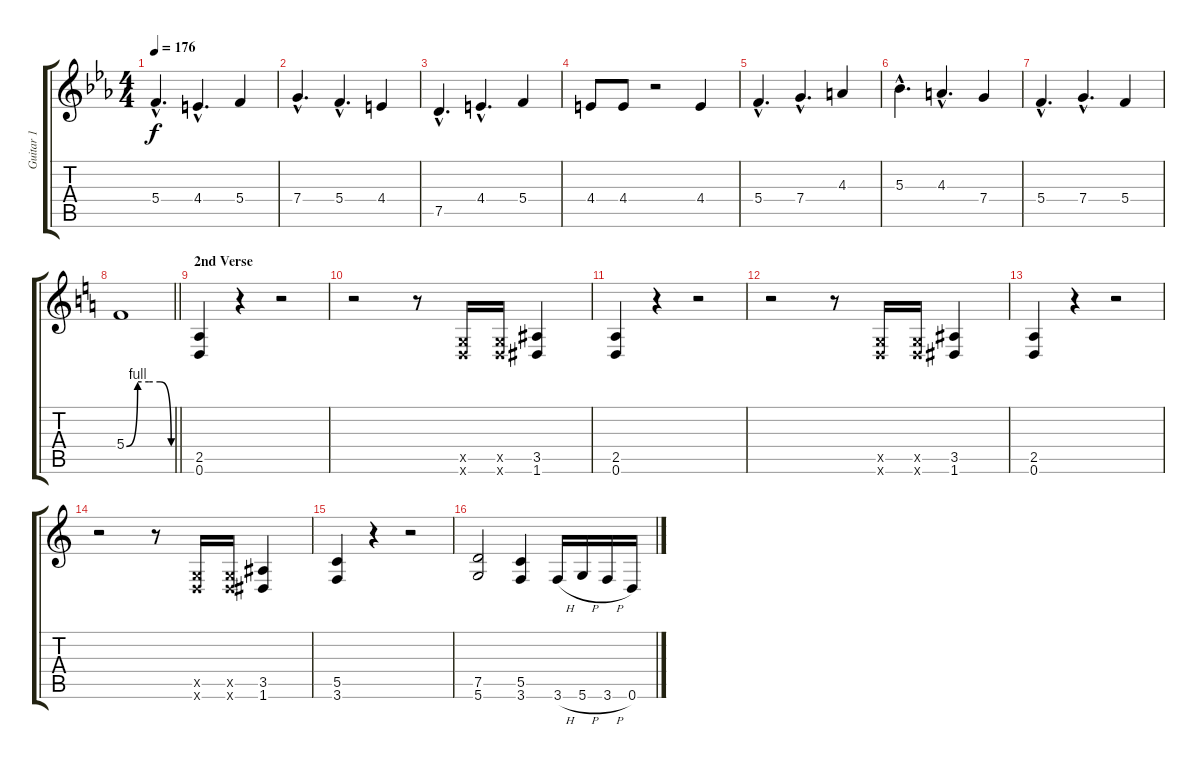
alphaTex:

\track ("Guitar 1" "Guitar 1") {instrument distortionguitar}
\staff {score tabs}
\tuning (D4 A3 F3 C3 G2 D2) {hide}
\ts (4 4)
\tempo 176
\clef g2
\ks eb
5.4{hac}.4{d dy f} 4.4{hac}.4{d} 5.4.4 |
7.4{hac}.4{d} 5.4{hac}.4{d} 4.4.4 |
7.5{hac}.4{d} 4.4{hac}.4{d} 5.4.4 |
4.4.8 4.4.8 r.2 4.4.4 |
5.4{hac}.4{d} 7.4{hac}.4{d} 4.3.4 |
5.3{hac}.4{d} 4.3{hac}.4{d} 7.4.4 |
5.4{hac}.4{d} 7.4{hac}.4{d} 5.4.4 |
\barLineRight lightlight
\ks c
5.4{be (custom 0 0 15 4 30 4 45 4 60 0)}.1 |
\section ("" "2nd Verse")
(2.5 0.6).4 r.4 r.2 |
r.2 r.8 (0.5{x} 0.6{x}).16 (0.5{x} 0.6{x}).16 (3.5 1.6).4 |
(2.5 0.6).4 r.4 r.2 |
r.2 r.8 (0.5{x} 0.6{x}).16 (0.5{x} 0.6{x}).16 (3.5 1.6).4 |
(2.5 0.6).4 r.4 r.2 |
r.2 r.8 (0.5{x} 0.6{x}).16 (0.5{x} 0.6{x}).16 (3.5 1.6).4 |
(5.5 3.6).4 r.4 r.2 |
(7.5 5.6).2 (5.5 3.6).4 3.6{h}.16 5.6{h}.16 3.6{h}.16 0.6.16
